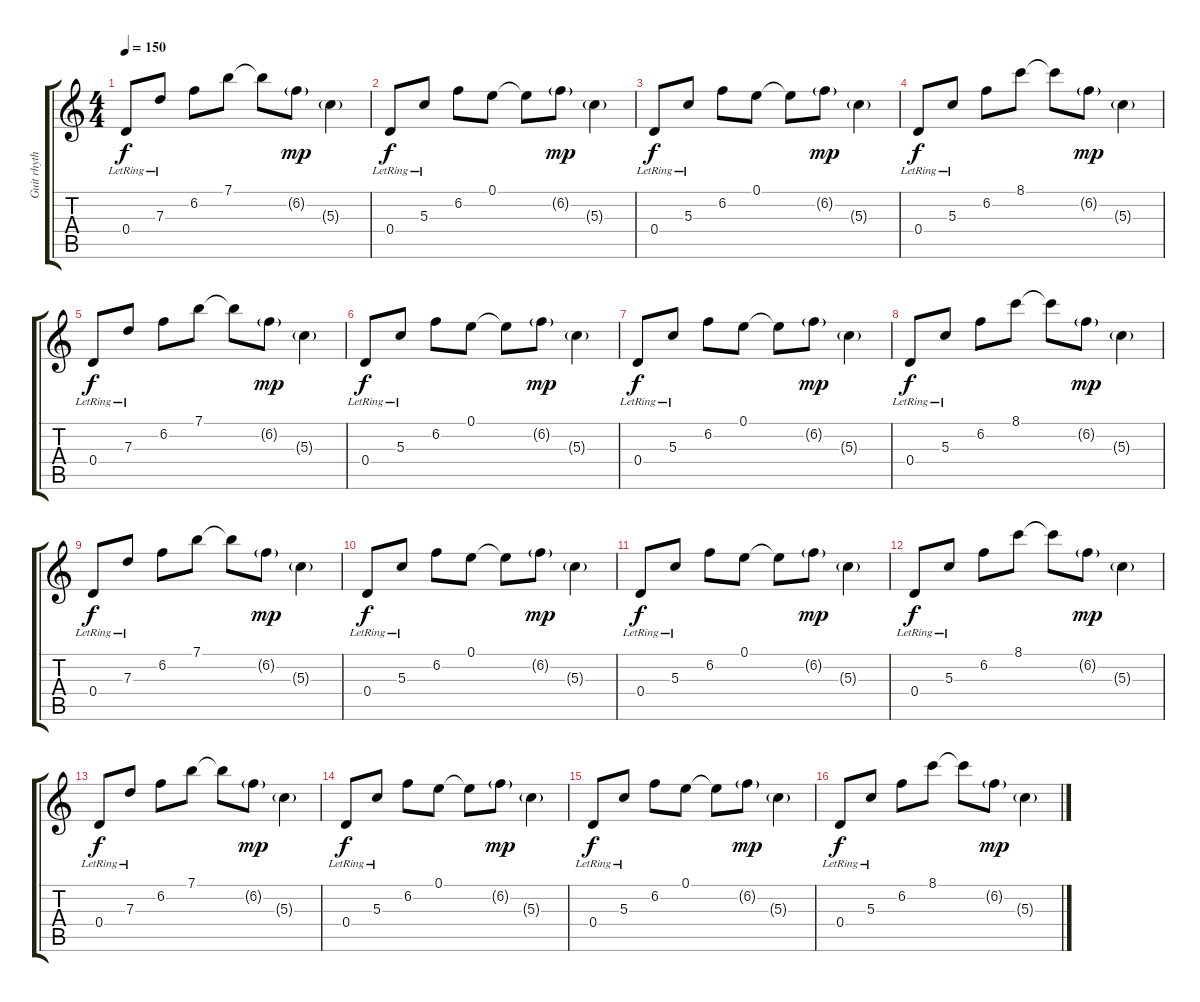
\track ("Guit rhythm" "Guit rhyth") {instrument distortionguitar}
\staff {score tabs}
\tuning (E4 B3 G3 D3 A2 E2) {hide}
\ts (4 4)
\tempo 150
\clef g2
\ks c
0.4{lr}.8{dy f} 7.3{lr}.8 6.2.8 7.1.8 7.1{t}.8 6.2{g}.8{dy mp} 5.3{g}.4 |
0.4{lr}.8{dy f} 5.3{lr}.8 6.2.8 0.1.8 0.1{t}.8 6.2{g}.8{dy mp} 5.3{g}.4 |
0.4{lr}.8{dy f} 5.3{lr}.8 6.2.8 0.1.8 0.1{t}.8 6.2{g}.8{dy mp} 5.3{g}.4 |
0.4{lr}.8{dy f} 5.3{lr}.8 6.2.8 8.1.8 8.1{t}.8 6.2{g}.8{dy mp} 5.3{g}.4 |
0.4{lr}.8{dy f} 7.3{lr}.8 6.2.8 7.1.8 7.1{t}.8 6.2{g}.8{dy mp} 5.3{g}.4 |
0.4{lr}.8{dy f} 5.3{lr}.8 6.2.8 0.1.8 0.1{t}.8 6.2{g}.8{dy mp} 5.3{g}.4 |
0.4{lr}.8{dy f} 5.3{lr}.8 6.2.8 0.1.8 0.1{t}.8 6.2{g}.8{dy mp} 5.3{g}.4 |
0.4{lr}.8{dy f} 5.3{lr}.8 6.2.8 8.1.8 8.1{t}.8 6.2{g}.8{dy mp} 5.3{g}.4 |
0.4{lr}.8{dy f} 7.3{lr}.8 6.2.8 7.1.8 7.1{t}.8 6.2{g}.8{dy mp} 5.3{g}.4 |
0.4{lr}.8{dy f} 5.3{lr}.8 6.2.8 0.1.8 0.1{t}.8 6.2{g}.8{dy mp} 5.3{g}.4 |
0.4{lr}.8{dy f} 5.3{lr}.8 6.2.8 0.1.8 0.1{t}.8 6.2{g}.8{dy mp} 5.3{g}.4 |
0.4{lr}.8{dy f} 5.3{lr}.8 6.2.8 8.1.8 8.1{t}.8 6.2{g}.8{dy mp} 5.3{g}.4 |
0.4{lr}.8{dy f} 7.3{lr}.8 6.2.8 7.1.8 7.1{t}.8 6.2{g}.8{dy mp} 5.3{g}.4 |
0.4{lr}.8{dy f} 5.3{lr}.8 6.2.8 0.1.8 0.1{t}.8 6.2{g}.8{dy mp} 5.3{g}.4 |
0.4{lr}.8{dy f} 5.3{lr}.8 6.2.8 0.1.8 0.1{t}.8 6.2{g}.8{dy mp} 5.3{g}.4 |
0.4{lr}.8{dy f} 5.3{lr}.8 6.2.8 8.1.8 8.1{t}.8 6.2{g}.8{dy mp} 5.3{g}.4
